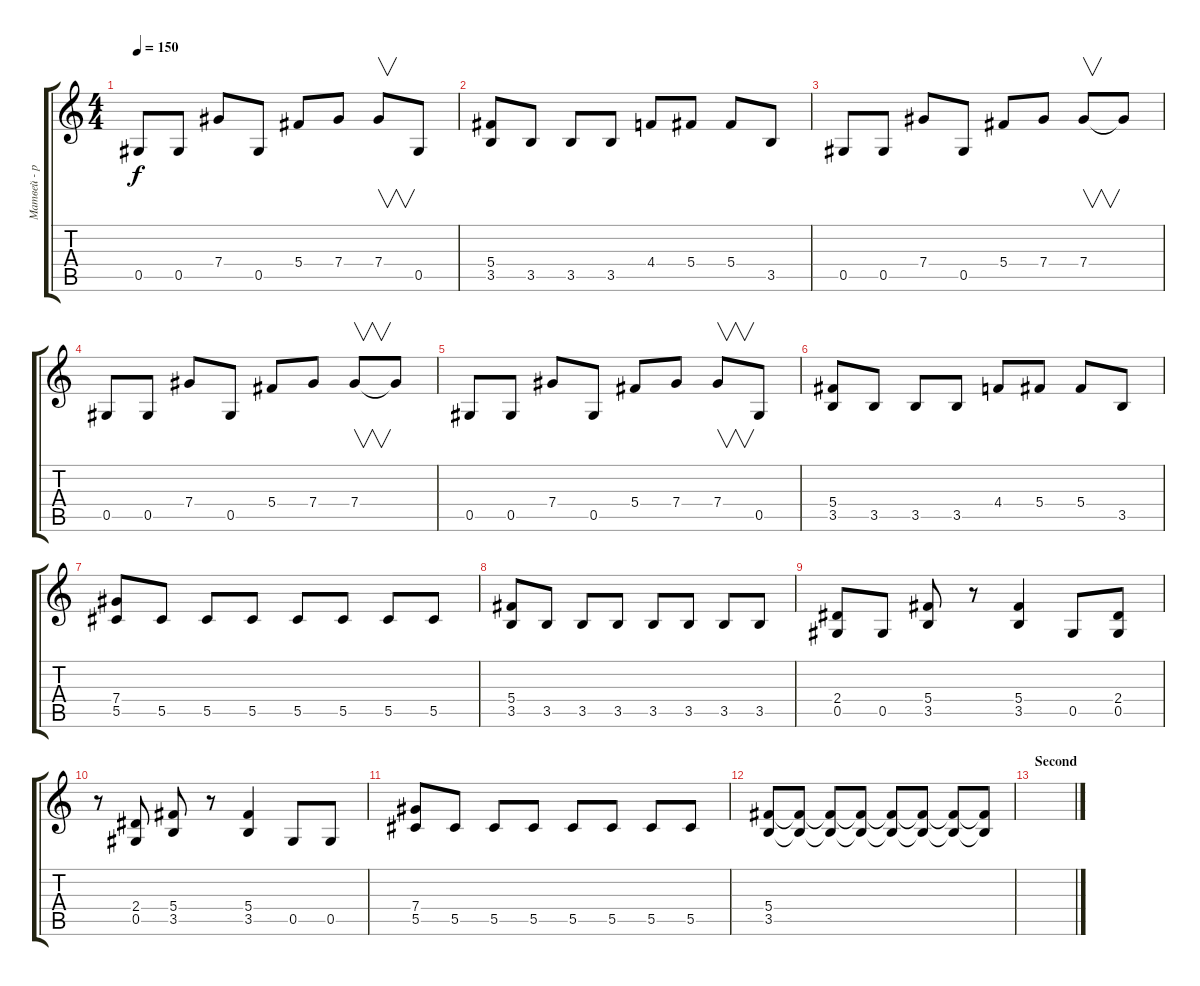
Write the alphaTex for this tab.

\track ("Матвей - ритм+вокал" "Матвей - р") {instrument distortionguitar}
\staff {score tabs}
\tuning (Eb4 Bb3 Gb3 Db3 Ab2 Eb2) {hide}
\ts (4 4)
\tempo 150
\clef g2
\ks c
0.5.8{dy f} 0.5.8 7.4.8 0.5.8 5.4.8 7.4.8 7.4.8{v} 0.5.8 |
(5.4 3.5).8 3.5.8 3.5.8 3.5.8 4.4.8 5.4.8 5.4.8 3.5.8 |
0.5.8 0.5.8 7.4.8 0.5.8 5.4.8 7.4.8 7.4.8{v} 7.4{t}.8 |
0.5.8 0.5.8 7.4.8 0.5.8 5.4.8 7.4.8 7.4.8{v} 7.4{t}.8 |
0.5.8 0.5.8 7.4.8 0.5.8 5.4.8 7.4.8 7.4.8{v} 0.5.8 |
(5.4 3.5).8 3.5.8 3.5.8 3.5.8 4.4.8 5.4.8 5.4.8 3.5.8 |
(7.4 5.5).8 5.5.8 5.5.8 5.5.8 5.5.8 5.5.8 5.5.8 5.5.8 |
(5.4 3.5).8 3.5.8 3.5.8 3.5.8 3.5.8 3.5.8 3.5.8 3.5.8 |
(2.4 0.5).8 0.5.8 (5.4 3.5).8 r.8 (5.4 3.5).4 0.5.8 (2.4 0.5).8 |
r.8 (2.4 0.5).8 (5.4 3.5).8 r.8 (5.4 3.5).4 0.5.8 0.5.8 |
(7.4 5.5).8 5.5.8 5.5.8 5.5.8 5.5.8 5.5.8 5.5.8 5.5.8 |
(5.4 3.5).8 (5.4{t} 3.5{t}).8 (5.4{t} 3.5{t}).8 (5.4{t} 3.5{t}).8 (5.4{t} 3.5{t}).8 (5.4{t} 3.5{t}).8 (5.4{t} 3.5{t}).8 (5.4{t} 3.5{t}).8 |
\section ("" "Second")
